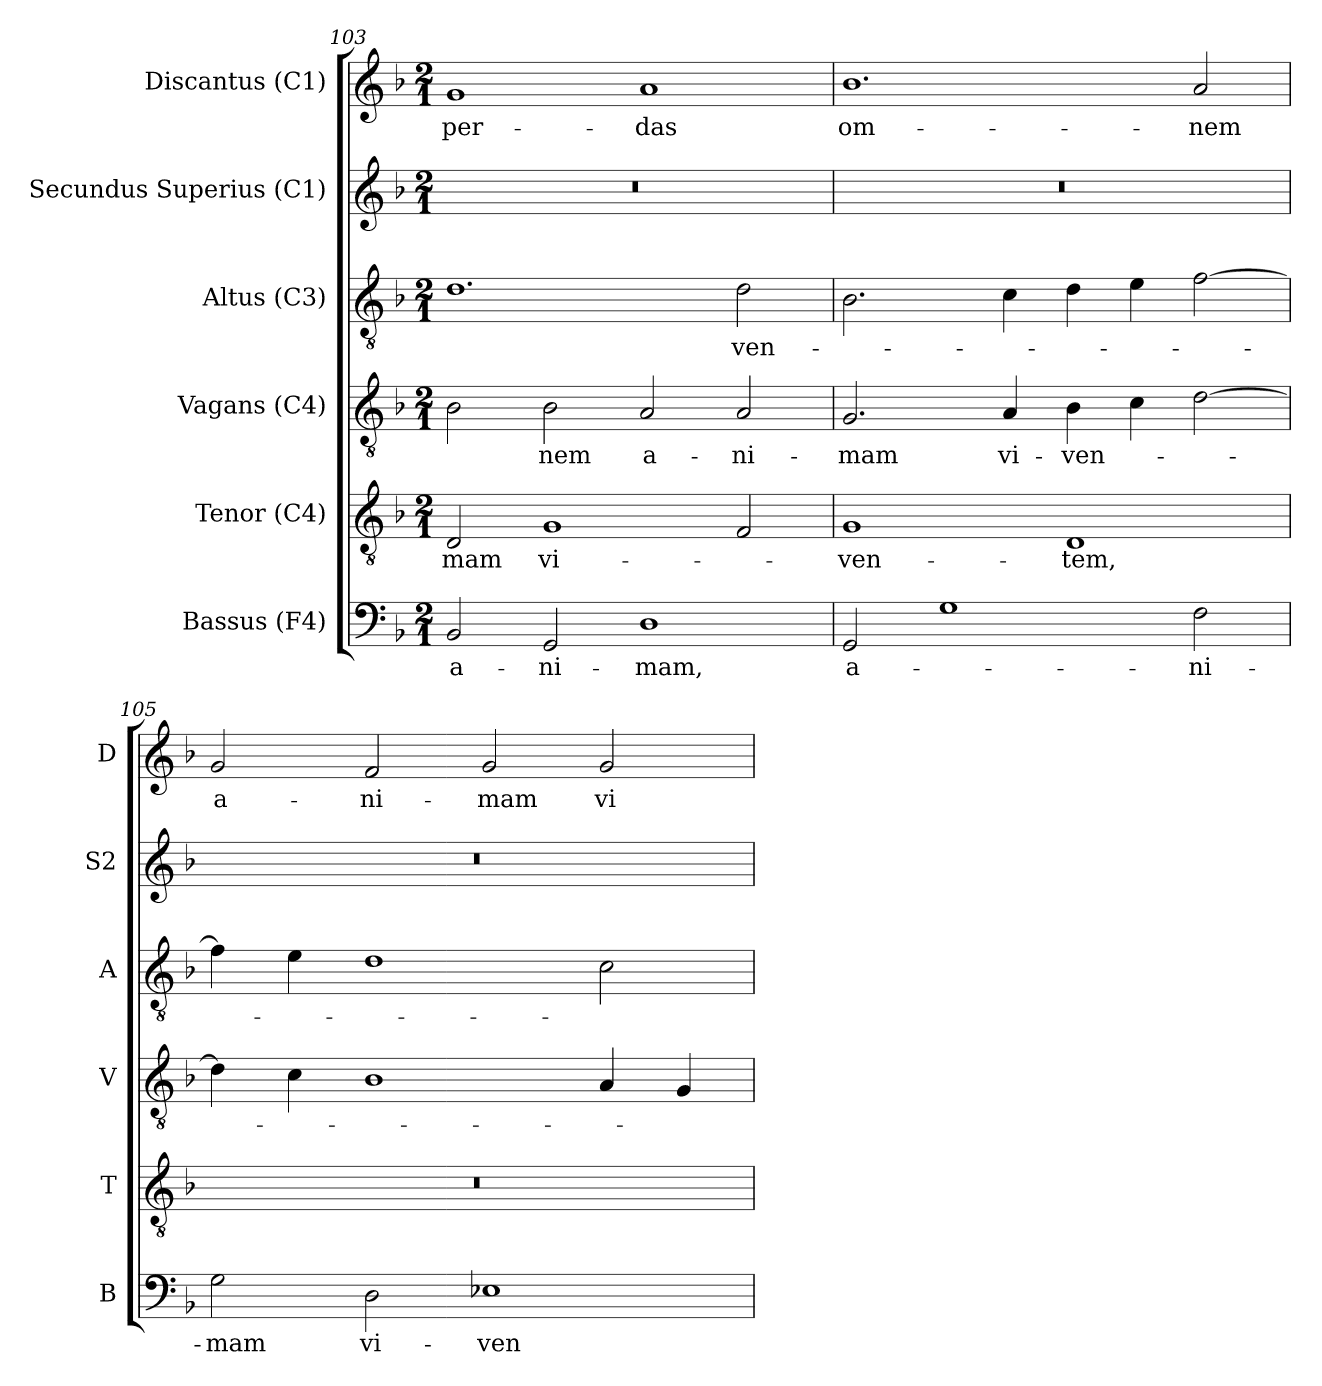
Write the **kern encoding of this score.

**kern	**text	**kern	**text	**kern	**text	**kern	**text	**kern	**kern	**text
*part6	*part6	*part5	*part5	*part4	*part4	*part3	*part3	*part2	*part1	*part1
*staff6	*staff6	*staff5	*staff5	*staff4	*staff4	*staff3	*staff3	*staff2	*staff1	*staff1
*I"Bassus (F4)	*	*I"Tenor (C4)	*	*I"Vagans (C4)	*	*I"Altus (C3)	*	*I"Secundus Superius (C1)	*I"Discantus (C1)	*
*I'B	*	*I'T	*	*I'V	*	*I'A	*	*I'S2	*I'D	*
*clefF4	*	*clefGv2	*	*clefGv2	*	*clefGv2	*	*clefG2	*clefG2	*
*	*	*	*	*ITrd7c12	*	*	*	*	*	*
*k[b-]	*	*k[b-]	*	*k[b-]	*	*k[b-]	*	*k[b-]	*k[b-]	*
*F:	*	*F:	*	*F:	*	*F:	*	*F:	*F:	*
*M2/1	*	*M2/1	*	*M2/1	*	*M2/1	*	*M2/1	*M2/1	*
=103	=103	=103	=103	=103	=103	=103	=103	=103	=103	=103
!	!LO:LY:b:color=#000000	!	!	!	!	!	!	!	!	!
!	!	!	!LO:LY:b:color=#000000	!	!	!	!	!LO:N:vis=1	!	!
!	!	!	!	!	!	!	!	!	!	!LO:LY:b:color=#000000
2BB-i/	a-	2Di/	-mam	2BB-i\	.	1.di	.	0r	1gi	per-
!	!LO:LY:b:color=#000000	!	!	!	!	!	!	!	!	!
!	!	!	!LO:LY:b:color=#000000	!	!	!	!	!	!	!
!	!	!	!	!	!LO:LY:b:color=#000000	!	!	!	!	!
2GGi/	-ni-	1Gi	vi-	2BB-i\	-nem	.	.	.	.	.
!	!LO:LY:b:color=#000000	!	!	!	!	!	!	!	!	!
!	!	!	!	!	!LO:LY:b:color=#000000	!	!	!	!	!
!	!	!	!	!	!	!	!	!	!	!LO:LY:b:color=#000000
1Di	-mam,	.	.	2AAi/	a-	.	.	.	1ai	-das
!	!	!	!	!	!LO:LY:b:color=#000000	!	!	!	!	!
!	!	!	!	!	!	!	!LO:LY:b:color=#000000	!	!	!
.	.	2Fi/	.	2AAi/	-ni-	2di\	-ven-	.	.	.
=104	=104	=104	=104	=104	=104	=104	=104	=104	=104	=104
!	!LO:LY:b:color=#000000	!	!	!	!	!	!	!	!	!
!	!	!	!LO:LY:b:color=#000000	!	!	!	!	!	!	!
!	!	!	!	!	!LO:LY:b:color=#000000	!	!	!LO:N:vis=1	!	!
!	!	!	!	!	!	!	!	!	!	!LO:LY:b:color=#000000
2GGi/	a-	1Gi	-ven-	2.GGi/	-mam	2.B-i\	.	0r	1.b-i	om-
1Gi	.	.	.	.	.	.	.	.	.	.
!	!	!	!	!	!LO:LY:b:color=#000000	!	!	!	!	!
.	.	.	.	4AAi/	vi-	4ci\	.	.	.	.
!	!	!	!LO:LY:b:color=#000000	!	!	!	!	!	!	!
!	!	!	!	!	!LO:LY:b:color=#000000	!	!	!	!	!
.	.	1Di	-tem,	4BB-i\	-ven-	4di\	.	.	.	.
.	.	.	.	4Ci\	.	4ei\	.	.	.	.
!	!LO:LY:b:color=#000000	!	!	!	!	!	!	!	!	!
!	!	!	!	!	!	!	!	!	!	!LO:LY:b:color=#000000
2Fi\	-ni-	.	.	[2Di\	.	[2fi\	.	.	2ai/	-nem
=105	=105	=105	=105	=105	=105	=105	=105	=105	=105	=105
!	!LO:LY:b:color=#000000	!LO:N:vis=1	!	!	!	!	!	!LO:N:vis=1	!	!
!	!	!	!	!	!	!	!	!	!	!LO:LY:b:color=#000000
2Gi\	-mam	0r	.	4Di\]	.	4fi\]	.	0r	2gi/	a-
.	.	.	.	4Ci\	.	4ei\	.	.	.	.
!	!LO:LY:b:color=#000000	!	!	!	!	!	!	!	!	!
!	!	!	!	!	!	!	!	!	!	!LO:LY:b:color=#000000
2Di\	vi-	.	.	1BB-i	.	1di	.	.	2fi/	-ni-
!	!LO:LY:b:color=#000000	!	!	!	!	!	!	!	!	!
!	!	!	!	!	!	!	!	!	!	!LO:LY:b:color=#000000
1E-i	-ven-	.	.	.	.	.	.	.	2gi/	-mam
!	!	!	!	!	!	!	!	!	!	!LO:LY:b:color=#000000
.	.	.	.	4AAi/	.	2ci\	.	.	2gi/	vi-
.	.	.	.	4GGi/	.	.	.	.	.	.
=	=	=	=	=	=	=	=	=	=	=
*-	*-	*-	*-	*-	*-	*-	*-	*-	*-	*-
